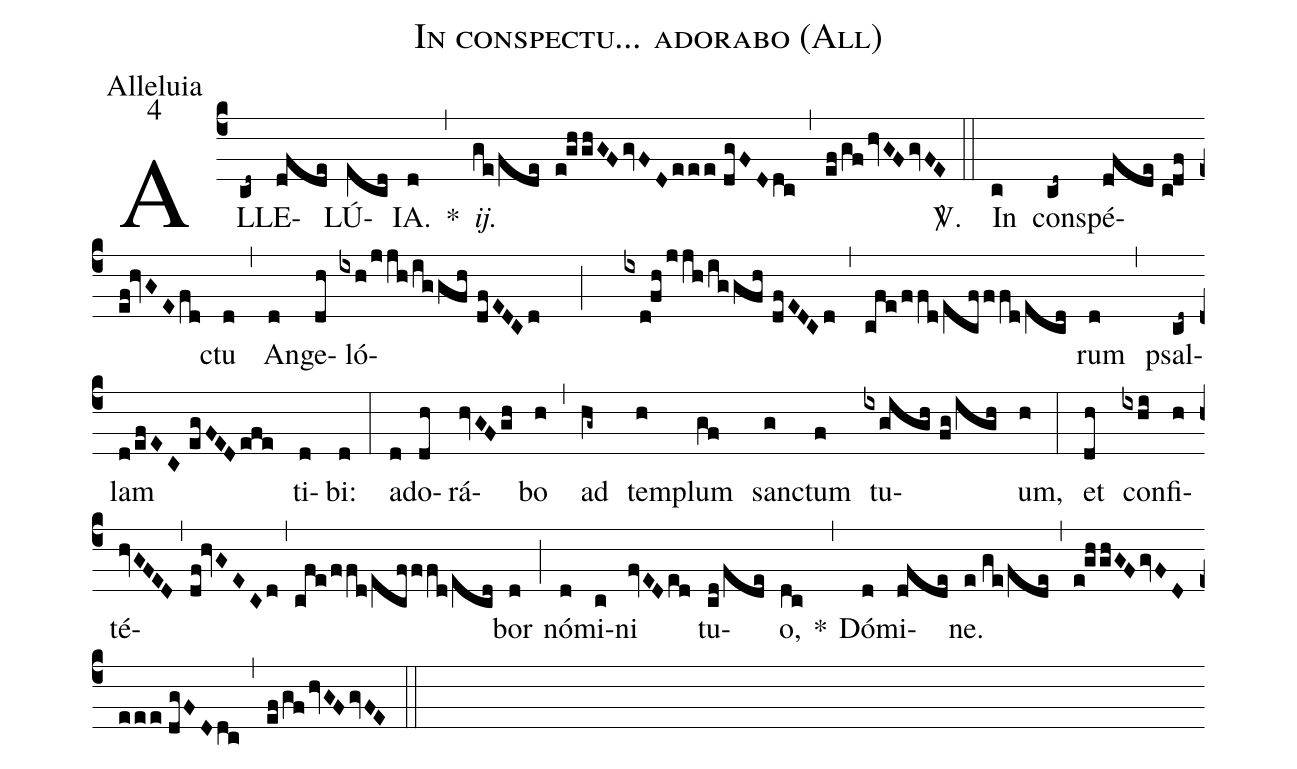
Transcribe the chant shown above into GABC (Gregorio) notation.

name:In conspectu... adorabo (All);
office-part:Alleluia;
mode:4;
%%
(c4) AL(cd~)LE(dfde)LÚ(ecd)IA.(d) *(,) <i>ij.</i>(ge/fde e!gh/ghGFgvFDeee//dgFDdc) (,) (ef/gf/hvGF/gvFE) <sp>V/</sp>.(::) In(c) con(cd~)spé(dfde//c!df/ef!hvGEfd)ctu(d) (,) An(d)ge(dh)ló(ixh/jjh/iggfh//dfEDCd;ixd!fh/jjh/iggfh//dfEDCd,cfe/ffd/ecfffd/ecd)rum(d) (,) psal(cd~)lam(d/efEC//egFED/efe) ti(d)bi:(d) (:) a(d)do(dh)rá(hvGFgh)bo(h) (,) ad(hg~) tem(h)plum(gf) sanc(g)tum(f) tu(ixgigh//fg/igh)um,(h) (:) et(dh) con(ixhi)fi(h)té(hvGFED,df!hvGECd,cfe/ffd/ecfffd/ecd)bor(d) (;) nó(d)mi(c)ni(fvEDed) tu(cd/fde)o,(dc) *(,) Dó(d)mi(dfde)ne.(e//ge/fde) (,) (e!gh/ghGFgvFD/eee//dgFDdc) (,) (ef/gf/hvGF/gvFE) (::)
